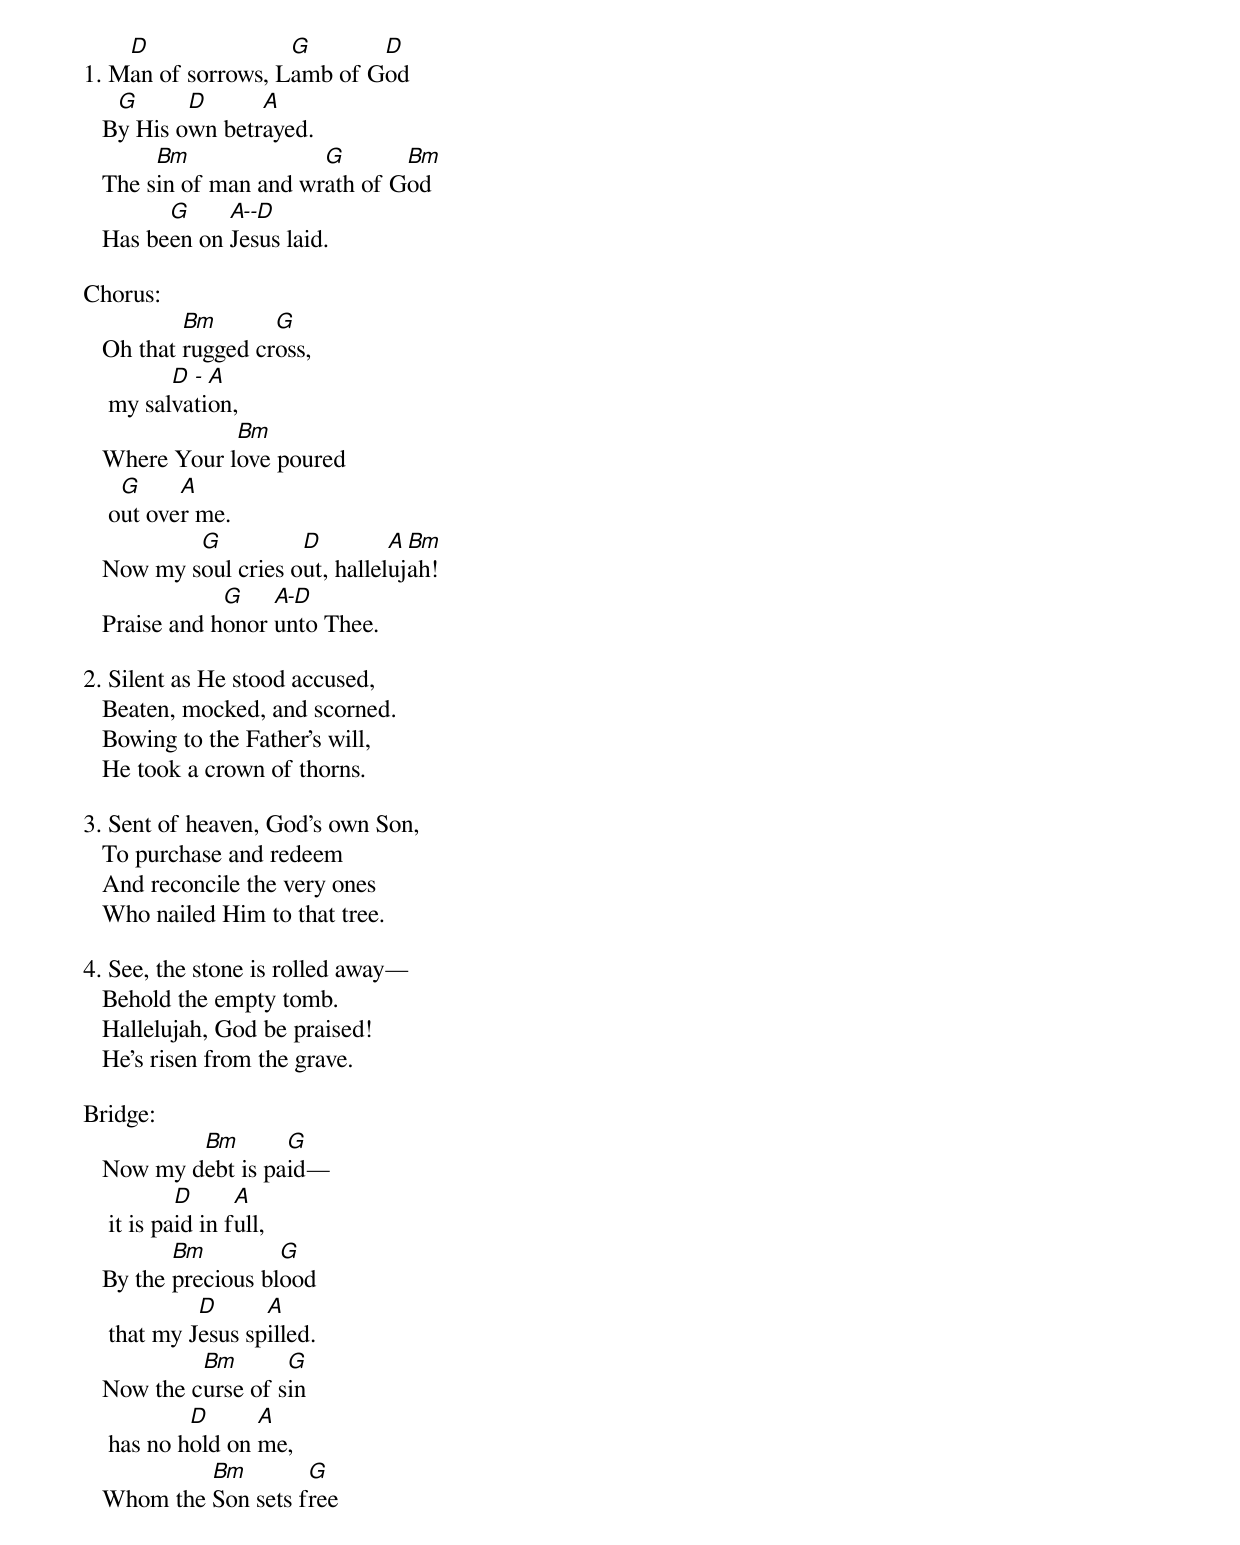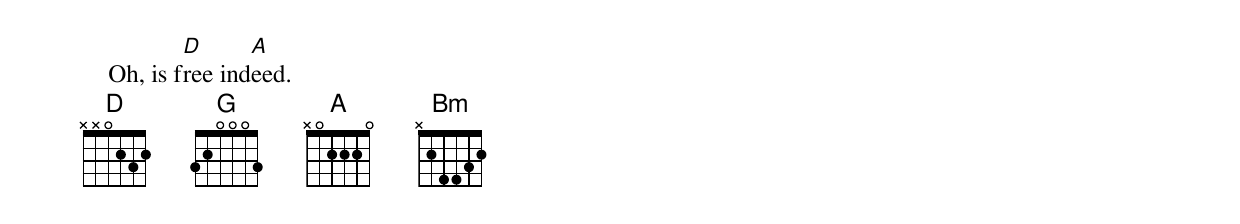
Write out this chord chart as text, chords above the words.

    D               G       D
1. Man of sorrows, Lamb of God
    G      D      A
   By His own betrayed.
        Bm              G       Bm
   The sin of man and wrath of God
         G     A--D
   Has been on Jesus laid.

Chorus:
           Bm       G
   Oh that rugged cross,
          D - A
    my salvation,
               Bm
   Where Your love poured
     G     A
    out over me.
           G          D         A Bm
   Now my soul cries out, hallelujah!
               G    A-D
   Praise and honor unto Thee.

2. Silent as He stood accused,
   Beaten, mocked, and scorned.
   Bowing to the Father's will,
   He took a crown of thorns.

3. Sent of heaven, God's own Son,
   To purchase and redeem
   And reconcile the very ones
   Who nailed Him to that tree.

4. See, the stone is rolled away—
   Behold the empty tomb.
   Hallelujah, God be praised!
   He's risen from the grave.

Bridge:
           Bm       G
   Now my debt is paid—
            D      A
    it is paid in full,
          Bm         G
   By the precious blood
             D      A
    that my Jesus spilled.
            Bm       G
   Now the curse of sin
            D      A
    has no hold on me,
            Bm        G
   Whom the Son sets free
            D      A
    Oh, is free indeed.
